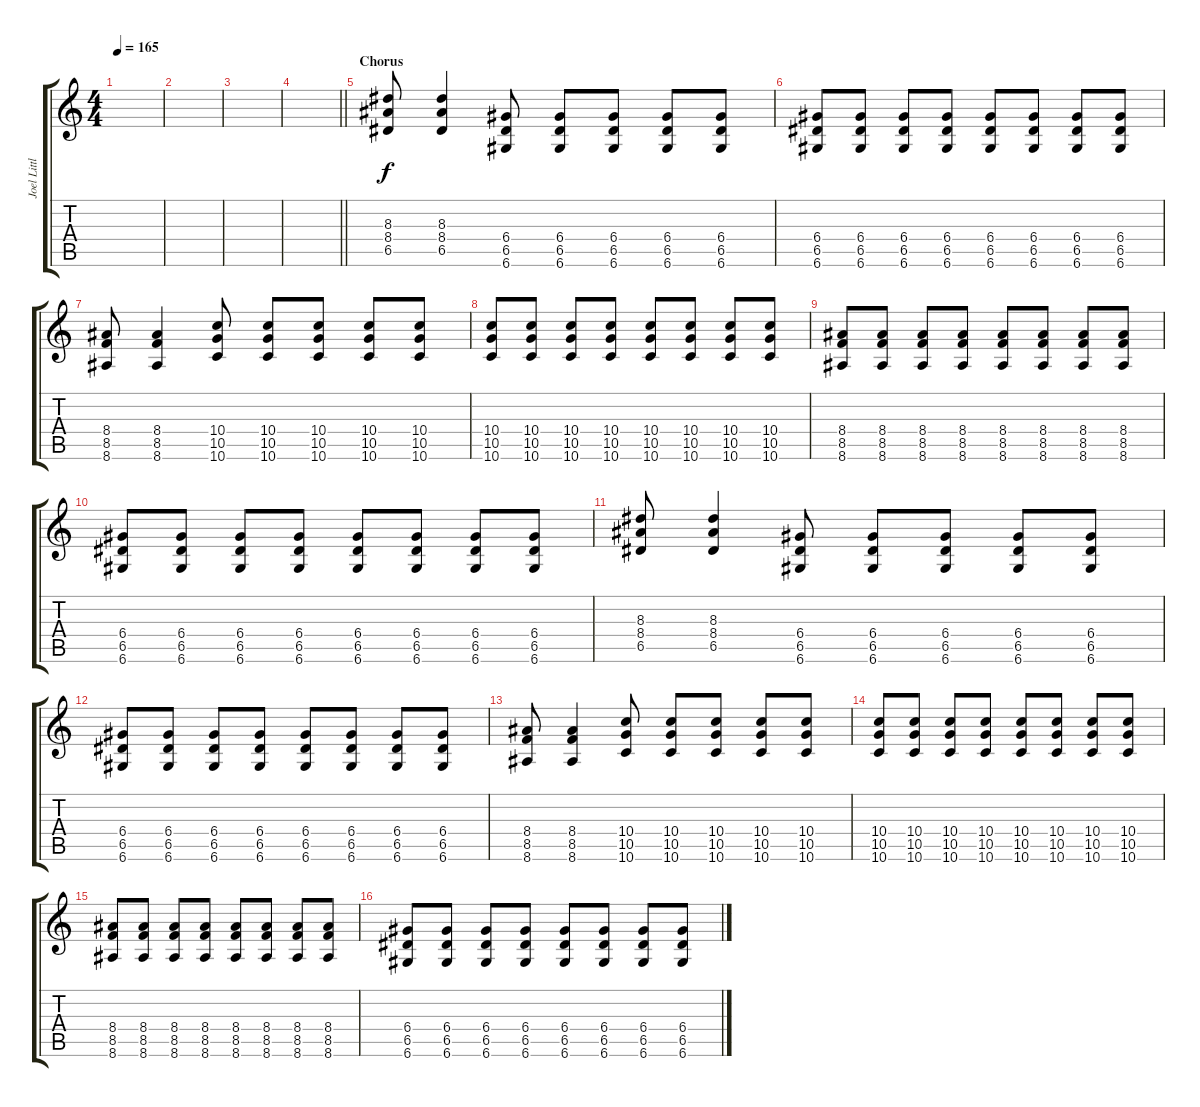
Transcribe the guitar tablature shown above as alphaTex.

\track ("Joel Little" "Joel Littl") {instrument overdrivenguitar}
\staff {score tabs}
\tuning (E4 B3 G3 D3 A2 D2) {hide}
\ts (4 4)
\tempo 165
\clef g2
\ks c
|
|
|
\barLineRight lightlight
|
\section ("" "Chorus")
(8.3 8.4 6.5).8 (8.3 8.4 6.5).4 (6.4 6.5 6.6).8 (6.4 6.5 6.6).8 (6.4 6.5 6.6).8 (6.4 6.5 6.6).8 (6.4 6.5 6.6).8 |
(6.4 6.5 6.6).8 (6.4 6.5 6.6).8 (6.4 6.5 6.6).8 (6.4 6.5 6.6).8 (6.4 6.5 6.6).8 (6.4 6.5 6.6).8 (6.4 6.5 6.6).8 (6.4 6.5 6.6).8 |
(8.4 8.5 8.6).8 (8.4 8.5 8.6).4 (10.4 10.5 10.6).8 (10.4 10.5 10.6).8 (10.4 10.5 10.6).8 (10.4 10.5 10.6).8 (10.4 10.5 10.6).8 |
(10.4 10.5 10.6).8 (10.4 10.5 10.6).8 (10.4 10.5 10.6).8 (10.4 10.5 10.6).8 (10.4 10.5 10.6).8 (10.4 10.5 10.6).8 (10.4 10.5 10.6).8 (10.4 10.5 10.6).8 |
(8.4 8.5 8.6).8 (8.4 8.5 8.6).8 (8.4 8.5 8.6).8 (8.4 8.5 8.6).8 (8.4 8.5 8.6).8 (8.4 8.5 8.6).8 (8.4 8.5 8.6).8 (8.4 8.5 8.6).8 |
(6.4 6.5 6.6).8 (6.4 6.5 6.6).8 (6.4 6.5 6.6).8 (6.4 6.5 6.6).8 (6.4 6.5 6.6).8 (6.4 6.5 6.6).8 (6.4 6.5 6.6).8 (6.4 6.5 6.6).8 |
(8.3 8.4 6.5).8 (8.3 8.4 6.5).4 (6.4 6.5 6.6).8 (6.4 6.5 6.6).8 (6.4 6.5 6.6).8 (6.4 6.5 6.6).8 (6.4 6.5 6.6).8 |
(6.4 6.5 6.6).8 (6.4 6.5 6.6).8 (6.4 6.5 6.6).8 (6.4 6.5 6.6).8 (6.4 6.5 6.6).8 (6.4 6.5 6.6).8 (6.4 6.5 6.6).8 (6.4 6.5 6.6).8 |
(8.4 8.5 8.6).8 (8.4 8.5 8.6).4 (10.4 10.5 10.6).8 (10.4 10.5 10.6).8 (10.4 10.5 10.6).8 (10.4 10.5 10.6).8 (10.4 10.5 10.6).8 |
(10.4 10.5 10.6).8 (10.4 10.5 10.6).8 (10.4 10.5 10.6).8 (10.4 10.5 10.6).8 (10.4 10.5 10.6).8 (10.4 10.5 10.6).8 (10.4 10.5 10.6).8 (10.4 10.5 10.6).8 |
(8.4 8.5 8.6).8 (8.4 8.5 8.6).8 (8.4 8.5 8.6).8 (8.4 8.5 8.6).8 (8.4 8.5 8.6).8 (8.4 8.5 8.6).8 (8.4 8.5 8.6).8 (8.4 8.5 8.6).8 |
(6.4 6.5 6.6).8 (6.4 6.5 6.6).8 (6.4 6.5 6.6).8 (6.4 6.5 6.6).8 (6.4 6.5 6.6).8 (6.4 6.5 6.6).8 (6.4 6.5 6.6).8 (6.4 6.5 6.6).8
